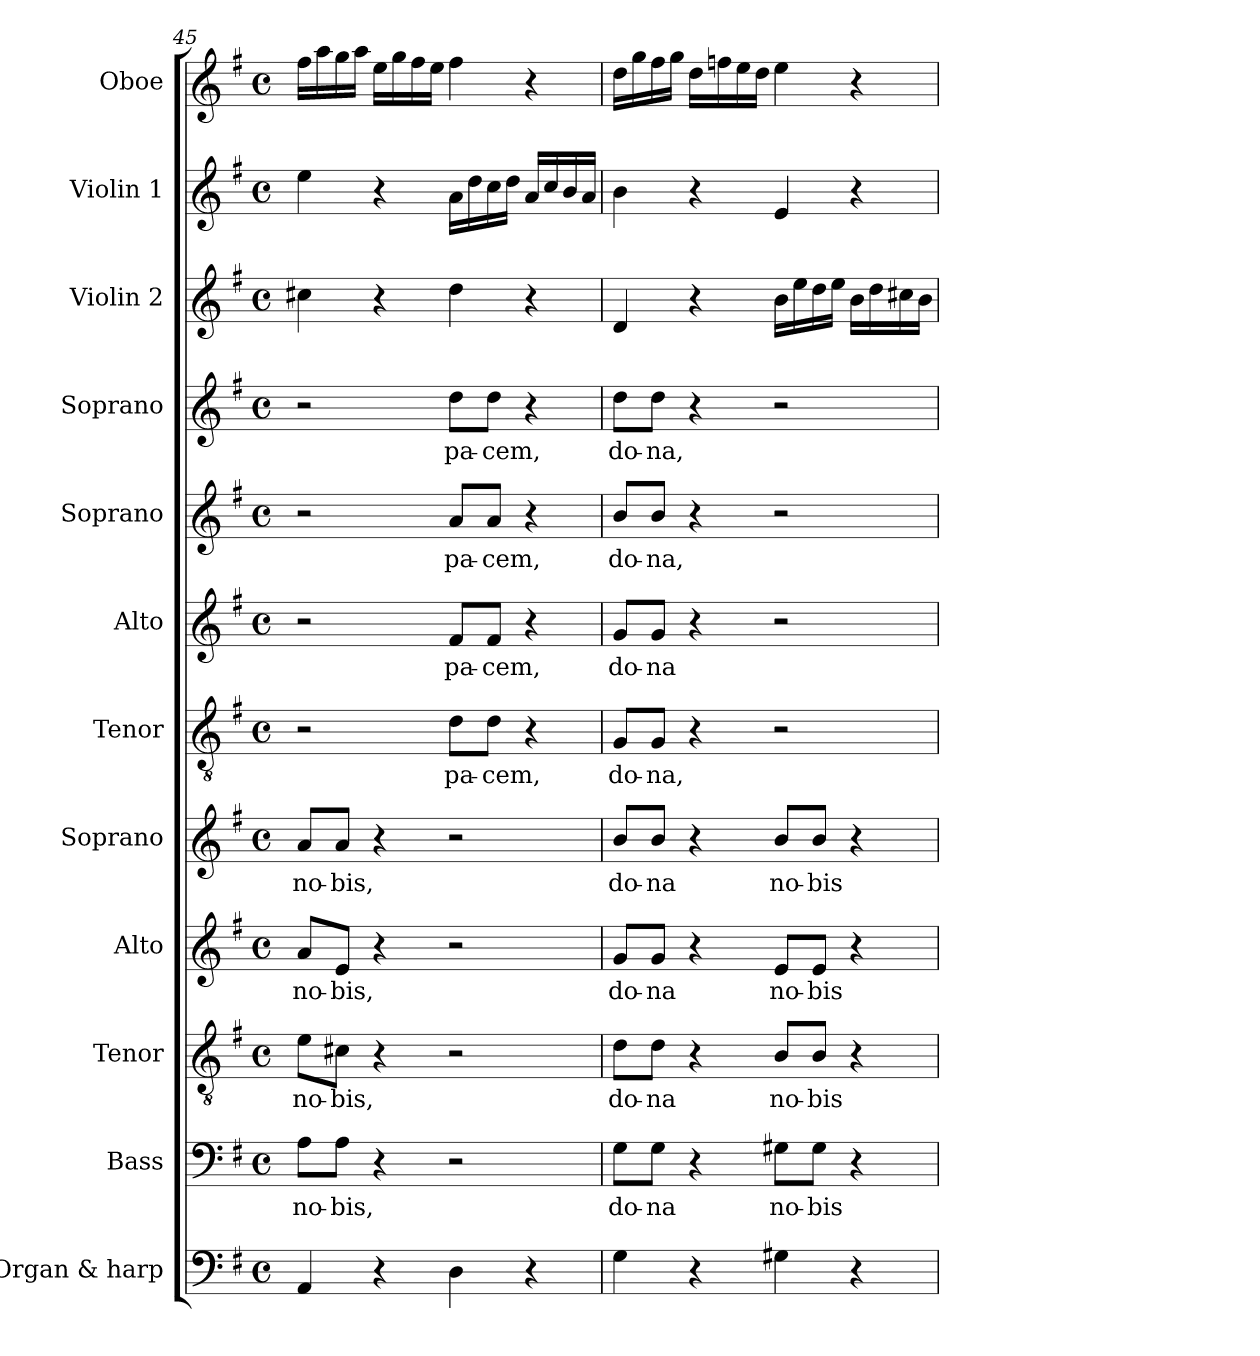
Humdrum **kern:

**kern	**kern	**text	**kern	**text	**kern	**text	**kern	**text	**kern	**text	**kern	**text	**kern	**text	**kern	**text	**kern	**kern	**kern
*part12	*part11	*part11	*part10	*part10	*part9	*part9	*part8	*part8	*part7	*part7	*part6	*part6	*part5	*part5	*part4	*part4	*part3	*part2	*part1
*staff12	*staff11	*staff11	*staff10	*staff10	*staff9	*staff9	*staff8	*staff8	*staff7	*staff7	*staff6	*staff6	*staff5	*staff5	*staff4	*staff4	*staff3	*staff2	*staff1
*I"Organ & harp	*I"Bass	*	*I"Tenor	*	*I"Alto	*	*I"Soprano	*	*I"Tenor	*	*I"Alto	*	*I"Soprano	*	*I"Soprano	*	*I"Violin 2	*I"Violin 1	*I"Oboe
*I'Org. & H.	*I'B.	*	*I'T.	*	*I'A.	*	*I'S.	*	*I'T.	*	*I'A.	*	*I'S.	*	*I'S.	*	*I'Vln. 2	*I'Vln. 1	*I'Ob.
*clefF4	*clefF4	*	*clefGv2	*	*clefG2	*	*clefG2	*	*clefGv2	*	*clefG2	*	*clefG2	*	*clefG2	*	*clefG2	*clefG2	*clefG2
*	*	*	*ITrd7c12	*	*	*	*	*	*ITrd7c12	*	*	*	*	*	*	*	*	*	*
*k[f#]	*k[f#]	*	*k[f#]	*	*k[f#]	*	*k[f#]	*	*k[f#]	*	*k[f#]	*	*k[f#]	*	*k[f#]	*	*k[f#]	*k[f#]	*k[f#]
*G:	*G:	*	*G:	*	*G:	*	*G:	*	*G:	*	*G:	*	*G:	*	*G:	*	*G:	*G:	*G:
*M4/4	*M4/4	*	*M4/4	*	*M4/4	*	*M4/4	*	*M4/4	*	*M4/4	*	*M4/4	*	*M4/4	*	*M4/4	*M4/4	*M4/4
*met(c)	*met(c)	*	*met(c)	*	*met(c)	*	*met(c)	*	*met(c)	*	*met(c)	*	*met(c)	*	*met(c)	*	*met(c)	*met(c)	*met(c)
=45	=45	=45	=45	=45	=45	=45	=45	=45	=45	=45	=45	=45	=45	=45	=45	=45	=45	=45	=45
!	!	!LO:LY:b:color=#000000	!	!	!	!	!	!	!	!	!	!	!	!	!	!	!	!	!
!	!	!	!	!LO:LY:b:color=#000000	!	!	!	!	!	!	!	!	!	!	!	!	!	!	!
!	!	!	!	!	!	!LO:LY:b:color=#000000	!	!	!	!	!	!	!	!	!	!	!	!	!
!	!	!	!	!	!	!	!	!LO:LY:b:color=#000000	!	!	!	!	!	!	!	!	!	!	!
4AAi/	8Ai\L	no-	8Ei\L	no-	8ai/L	no-	8ai/L	no-	2r	.	2r	.	2r	.	2r	.	4cc#Xi\	4eei\	16ff#i\LL
.	.	.	.	.	.	.	.	.	.	.	.	.	.	.	.	.	.	.	16aai\
!	!	!LO:LY:b:color=#000000	!	!	!	!	!	!	!	!	!	!	!	!	!	!	!	!	!
!	!	!	!	!LO:LY:b:color=#000000	!	!	!	!	!	!	!	!	!	!	!	!	!	!	!
!	!	!	!	!	!	!LO:LY:b:color=#000000	!	!	!	!	!	!	!	!	!	!	!	!	!
!	!	!	!	!	!	!	!	!LO:LY:b:color=#000000	!	!	!	!	!	!	!	!	!	!	!
.	8Ai\J	-bis,	8C#Xi\J	-bis,	8ei/J	-bis,	8ai/J	-bis,	.	.	.	.	.	.	.	.	.	.	16ggi\
.	.	.	.	.	.	.	.	.	.	.	.	.	.	.	.	.	.	.	16aai\JJ
4r	4r	.	4r	.	4r	.	4r	.	.	.	.	.	.	.	.	.	4r	4r	16eei\LL
.	.	.	.	.	.	.	.	.	.	.	.	.	.	.	.	.	.	.	16ggi\
.	.	.	.	.	.	.	.	.	.	.	.	.	.	.	.	.	.	.	16ff#i\
.	.	.	.	.	.	.	.	.	.	.	.	.	.	.	.	.	.	.	16eei\JJ
!	!	!	!	!	!	!	!	!	!	!LO:LY:b:color=#000000	!	!	!	!	!	!	!	!	!
!	!	!	!	!	!	!	!	!	!	!	!	!LO:LY:b:color=#000000	!	!	!	!	!	!	!
!	!	!	!	!	!	!	!	!	!	!	!	!	!	!LO:LY:b:color=#000000	!	!	!	!	!
!	!	!	!	!	!	!	!	!	!	!	!	!	!	!	!	!LO:LY:b:color=#000000	!	!	!
4Di\	2r	.	2r	.	2r	.	2r	.	8Di\L	pa-	8f#i/L	pa-	8ai/L	pa-	8ddi\L	pa-	4ddi\	16ai\LL	4ff#i\
.	.	.	.	.	.	.	.	.	.	.	.	.	.	.	.	.	.	16ddi\	.
!	!	!	!	!	!	!	!	!	!	!LO:LY:b:color=#000000	!	!	!	!	!	!	!	!	!
!	!	!	!	!	!	!	!	!	!	!	!	!LO:LY:b:color=#000000	!	!	!	!	!	!	!
!	!	!	!	!	!	!	!	!	!	!	!	!	!	!LO:LY:b:color=#000000	!	!	!	!	!
!	!	!	!	!	!	!	!	!	!	!	!	!	!	!	!	!LO:LY:b:color=#000000	!	!	!
.	.	.	.	.	.	.	.	.	8Di\J	-cem,	8f#i/J	-cem,	8ai/J	-cem,	8ddi\J	-cem,	.	16cci\	.
.	.	.	.	.	.	.	.	.	.	.	.	.	.	.	.	.	.	16ddi\JJ	.
4r	.	.	.	.	.	.	.	.	4r	.	4r	.	4r	.	4r	.	4r	16ai/LL	4r
.	.	.	.	.	.	.	.	.	.	.	.	.	.	.	.	.	.	16cci/	.
.	.	.	.	.	.	.	.	.	.	.	.	.	.	.	.	.	.	16bi/	.
.	.	.	.	.	.	.	.	.	.	.	.	.	.	.	.	.	.	16ai/JJ	.
=46	=46	=46	=46	=46	=46	=46	=46	=46	=46	=46	=46	=46	=46	=46	=46	=46	=46	=46	=46
!	!	!LO:LY:b:color=#000000	!	!	!	!	!	!	!	!	!	!	!	!	!	!	!	!	!
!	!	!	!	!LO:LY:b:color=#000000	!	!	!	!	!	!	!	!	!	!	!	!	!	!	!
!	!	!	!	!	!	!LO:LY:b:color=#000000	!	!	!	!	!	!	!	!	!	!	!	!	!
!	!	!	!	!	!	!	!	!LO:LY:b:color=#000000	!	!	!	!	!	!	!	!	!	!	!
!	!	!	!	!	!	!	!	!	!	!LO:LY:b:color=#000000	!	!	!	!	!	!	!	!	!
!	!	!	!	!	!	!	!	!	!	!	!	!LO:LY:b:color=#000000	!	!	!	!	!	!	!
!	!	!	!	!	!	!	!	!	!	!	!	!	!	!LO:LY:b:color=#000000	!	!	!	!	!
!	!	!	!	!	!	!	!	!	!	!	!	!	!	!	!	!LO:LY:b:color=#000000	!	!	!
4Gi\	8Gi\L	do-	8Di\L	do-	8gi/L	do-	8bi/L	do-	8GGi/L	do-	8gi/L	do-	8bi/L	do-	8ddi\L	do-	4di/	4bi\	16ddi\LL
.	.	.	.	.	.	.	.	.	.	.	.	.	.	.	.	.	.	.	16ggi\
!	!	!LO:LY:b:color=#000000	!	!	!	!	!	!	!	!	!	!	!	!	!	!	!	!	!
!	!	!	!	!LO:LY:b:color=#000000	!	!	!	!	!	!	!	!	!	!	!	!	!	!	!
!	!	!	!	!	!	!LO:LY:b:color=#000000	!	!	!	!	!	!	!	!	!	!	!	!	!
!	!	!	!	!	!	!	!	!LO:LY:b:color=#000000	!	!	!	!	!	!	!	!	!	!	!
!	!	!	!	!	!	!	!	!	!	!LO:LY:b:color=#000000	!	!	!	!	!	!	!	!	!
!	!	!	!	!	!	!	!	!	!	!	!	!LO:LY:b:color=#000000	!	!	!	!	!	!	!
!	!	!	!	!	!	!	!	!	!	!	!	!	!	!LO:LY:b:color=#000000	!	!	!	!	!
!	!	!	!	!	!	!	!	!	!	!	!	!	!	!	!	!LO:LY:b:color=#000000	!	!	!
.	8Gi\J	-na	8Di\J	-na	8gi/J	-na	8bi/J	-na	8GGi/J	-na,	8gi/J	-na	8bi/J	-na,	8ddi\J	-na,	.	.	16ff#i\
.	.	.	.	.	.	.	.	.	.	.	.	.	.	.	.	.	.	.	16ggi\JJ
4r	4r	.	4r	.	4r	.	4r	.	4r	.	4r	.	4r	.	4r	.	4r	4r	16ddi\LL
.	.	.	.	.	.	.	.	.	.	.	.	.	.	.	.	.	.	.	16ffni\
.	.	.	.	.	.	.	.	.	.	.	.	.	.	.	.	.	.	.	16eei\
.	.	.	.	.	.	.	.	.	.	.	.	.	.	.	.	.	.	.	16ddi\JJ
!	!	!LO:LY:b:color=#000000	!	!	!	!	!	!	!	!	!	!	!	!	!	!	!	!	!
!	!	!	!	!LO:LY:b:color=#000000	!	!	!	!	!	!	!	!	!	!	!	!	!	!	!
!	!	!	!	!	!	!LO:LY:b:color=#000000	!	!	!	!	!	!	!	!	!	!	!	!	!
!	!	!	!	!	!	!	!	!LO:LY:b:color=#000000	!	!	!	!	!	!	!	!	!	!	!
4G#Xi\	8G#Xi\L	no-	8BBi/L	no-	8ei/L	no-	8bi/L	no-	2r	.	2r	.	2r	.	2r	.	16bi\LL	4ei/	4eei\
.	.	.	.	.	.	.	.	.	.	.	.	.	.	.	.	.	16eei\	.	.
!	!	!LO:LY:b:color=#000000	!	!	!	!	!	!	!	!	!	!	!	!	!	!	!	!	!
!	!	!	!	!LO:LY:b:color=#000000	!	!	!	!	!	!	!	!	!	!	!	!	!	!	!
!	!	!	!	!	!	!LO:LY:b:color=#000000	!	!	!	!	!	!	!	!	!	!	!	!	!
!	!	!	!	!	!	!	!	!LO:LY:b:color=#000000	!	!	!	!	!	!	!	!	!	!	!
.	8G#i\J	-bis	8BBi/J	-bis	8ei/J	-bis	8bi/J	-bis	.	.	.	.	.	.	.	.	16ddi\	.	.
.	.	.	.	.	.	.	.	.	.	.	.	.	.	.	.	.	16eei\JJ	.	.
4r	4r	.	4r	.	4r	.	4r	.	.	.	.	.	.	.	.	.	16bi\LL	4r	4r
.	.	.	.	.	.	.	.	.	.	.	.	.	.	.	.	.	16ddi\	.	.
.	.	.	.	.	.	.	.	.	.	.	.	.	.	.	.	.	16cc#Xi\	.	.
.	.	.	.	.	.	.	.	.	.	.	.	.	.	.	.	.	16bi\JJ	.	.
=	=	=	=	=	=	=	=	=	=	=	=	=	=	=	=	=	=	=	=
*-	*-	*-	*-	*-	*-	*-	*-	*-	*-	*-	*-	*-	*-	*-	*-	*-	*-	*-	*-
